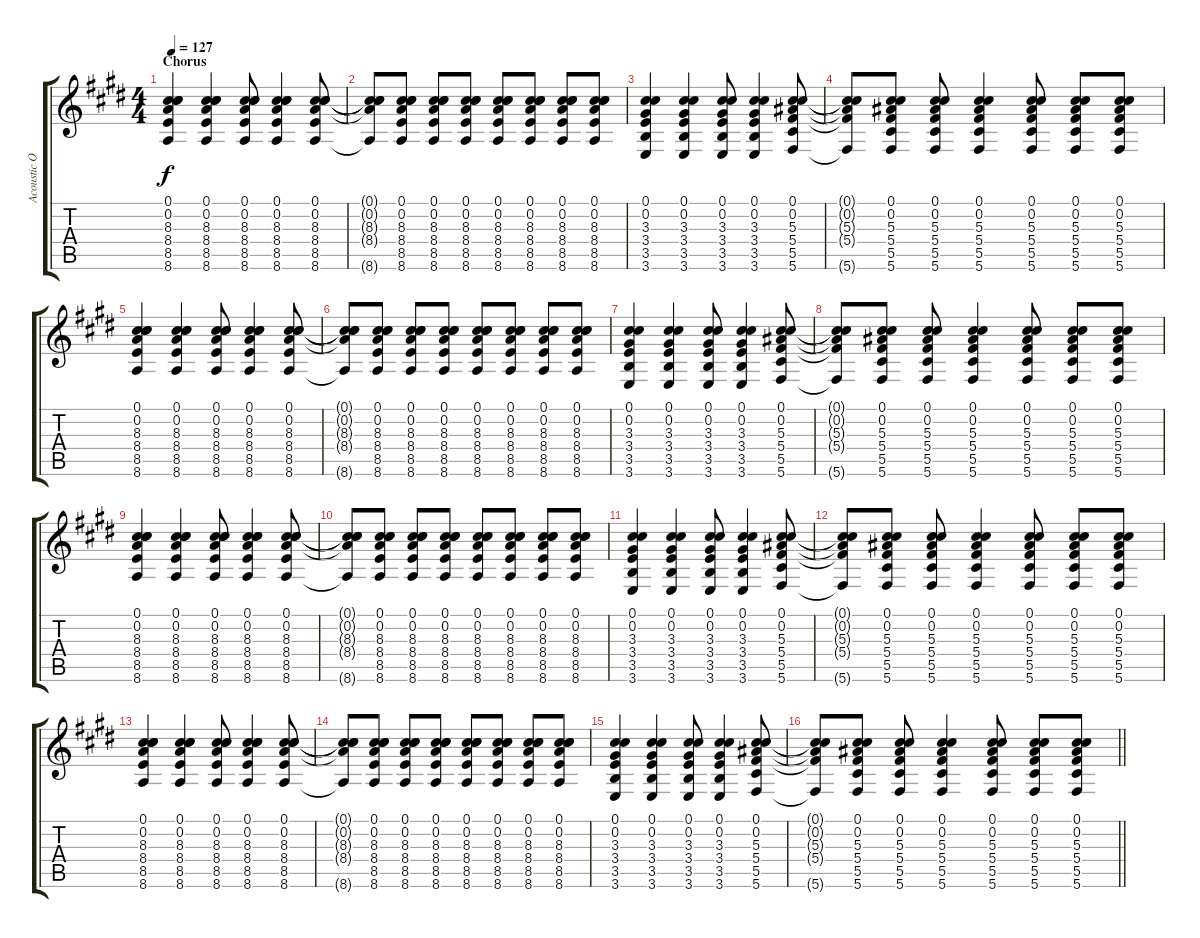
\track ("Acoustic Open C#" "Acoustic O") {instrument acousticguitarsteel}
\staff {score tabs}
\tuning (Db4 Db4 F3 Db3 Ab2 Db2) {hide}
\ts (4 4)
\section ("" "Chorus")
\tempo 127
\clef g2
\ks e
(0.1 0.2 8.3 8.4 8.5 8.6).4{dy f} (0.1 0.2 8.3 8.4 8.5 8.6).4 (0.1 0.2 8.3 8.4 8.5 8.6).8 (0.1 0.2 8.3 8.4 8.5 8.6).4 (0.1 0.2 8.3 8.4 8.5 8.6).8 |
(0.1{t} 0.2{t} 8.3{t} 8.4{t} 8.6{t}).8 (0.1 0.2 8.3 8.4 8.5 8.6).8 (0.1 0.2 8.3 8.4 8.5 8.6).8 (0.1 0.2 8.3 8.4 8.5 8.6).8 (0.1 0.2 8.3 8.4 8.5 8.6).8 (0.1 0.2 8.3 8.4 8.5 8.6).8 (0.1 0.2 8.3 8.4 8.5 8.6).8 (0.1 0.2 8.3 8.4 8.5 8.6).8 |
(0.1 0.2 3.3 3.4 3.5 3.6).4 (0.1 0.2 3.3 3.4 3.5 3.6).4 (0.1 0.2 3.3 3.4 3.5 3.6).8 (0.1 0.2 3.3 3.4 3.5 3.6).4 (0.1 0.2 5.3 5.4 5.5 5.6).8 |
(0.1{t} 0.2{t} 5.3{t} 5.4{t} 5.6{t}).8 (0.1 0.2 5.3 5.4 5.5 5.6).8 (0.1 0.2 5.3 5.4 5.5 5.6).8 (0.1 0.2 5.3 5.4 5.5 5.6).4 (0.1 0.2 5.3 5.4 5.5 5.6).8 (0.1 0.2 5.3 5.4 5.5 5.6).8 (0.1 0.2 5.3 5.4 5.5 5.6).8 |
(0.1 0.2 8.3 8.4 8.5 8.6).4 (0.1 0.2 8.3 8.4 8.5 8.6).4 (0.1 0.2 8.3 8.4 8.5 8.6).8 (0.1 0.2 8.3 8.4 8.5 8.6).4 (0.1 0.2 8.3 8.4 8.5 8.6).8 |
(0.1{t} 0.2{t} 8.3{t} 8.4{t} 8.6{t}).8 (0.1 0.2 8.3 8.4 8.5 8.6).8 (0.1 0.2 8.3 8.4 8.5 8.6).8 (0.1 0.2 8.3 8.4 8.5 8.6).8 (0.1 0.2 8.3 8.4 8.5 8.6).8 (0.1 0.2 8.3 8.4 8.5 8.6).8 (0.1 0.2 8.3 8.4 8.5 8.6).8 (0.1 0.2 8.3 8.4 8.5 8.6).8 |
(0.1 0.2 3.3 3.4 3.5 3.6).4 (0.1 0.2 3.3 3.4 3.5 3.6).4 (0.1 0.2 3.3 3.4 3.5 3.6).8 (0.1 0.2 3.3 3.4 3.5 3.6).4 (0.1 0.2 5.3 5.4 5.5 5.6).8 |
(0.1{t} 0.2{t} 5.3{t} 5.4{t} 5.6{t}).8 (0.1 0.2 5.3 5.4 5.5 5.6).8 (0.1 0.2 5.3 5.4 5.5 5.6).8 (0.1 0.2 5.3 5.4 5.5 5.6).4 (0.1 0.2 5.3 5.4 5.5 5.6).8 (0.1 0.2 5.3 5.4 5.5 5.6).8 (0.1 0.2 5.3 5.4 5.5 5.6).8 |
(0.1 0.2 8.3 8.4 8.5 8.6).4 (0.1 0.2 8.3 8.4 8.5 8.6).4 (0.1 0.2 8.3 8.4 8.5 8.6).8 (0.1 0.2 8.3 8.4 8.5 8.6).4 (0.1 0.2 8.3 8.4 8.5 8.6).8 |
(0.1{t} 0.2{t} 8.3{t} 8.4{t} 8.6{t}).8 (0.1 0.2 8.3 8.4 8.5 8.6).8 (0.1 0.2 8.3 8.4 8.5 8.6).8 (0.1 0.2 8.3 8.4 8.5 8.6).8 (0.1 0.2 8.3 8.4 8.5 8.6).8 (0.1 0.2 8.3 8.4 8.5 8.6).8 (0.1 0.2 8.3 8.4 8.5 8.6).8 (0.1 0.2 8.3 8.4 8.5 8.6).8 |
(0.1 0.2 3.3 3.4 3.5 3.6).4 (0.1 0.2 3.3 3.4 3.5 3.6).4 (0.1 0.2 3.3 3.4 3.5 3.6).8 (0.1 0.2 3.3 3.4 3.5 3.6).4 (0.1 0.2 5.3 5.4 5.5 5.6).8 |
(0.1{t} 0.2{t} 5.3{t} 5.4{t} 5.6{t}).8 (0.1 0.2 5.3 5.4 5.5 5.6).8 (0.1 0.2 5.3 5.4 5.5 5.6).8 (0.1 0.2 5.3 5.4 5.5 5.6).4 (0.1 0.2 5.3 5.4 5.5 5.6).8 (0.1 0.2 5.3 5.4 5.5 5.6).8 (0.1 0.2 5.3 5.4 5.5 5.6).8 |
(0.1 0.2 8.3 8.4 8.5 8.6).4 (0.1 0.2 8.3 8.4 8.5 8.6).4 (0.1 0.2 8.3 8.4 8.5 8.6).8 (0.1 0.2 8.3 8.4 8.5 8.6).4 (0.1 0.2 8.3 8.4 8.5 8.6).8 |
(0.1{t} 0.2{t} 8.3{t} 8.4{t} 8.6{t}).8 (0.1 0.2 8.3 8.4 8.5 8.6).8 (0.1 0.2 8.3 8.4 8.5 8.6).8 (0.1 0.2 8.3 8.4 8.5 8.6).8 (0.1 0.2 8.3 8.4 8.5 8.6).8 (0.1 0.2 8.3 8.4 8.5 8.6).8 (0.1 0.2 8.3 8.4 8.5 8.6).8 (0.1 0.2 8.3 8.4 8.5 8.6).8 |
(0.1 0.2 3.3 3.4 3.5 3.6).4 (0.1 0.2 3.3 3.4 3.5 3.6).4 (0.1 0.2 3.3 3.4 3.5 3.6).8 (0.1 0.2 3.3 3.4 3.5 3.6).4 (0.1 0.2 5.3 5.4 5.5 5.6).8 |
\barLineRight lightlight
(0.1{t} 0.2{t} 5.3{t} 5.4{t} 5.6{t}).8 (0.1 0.2 5.3 5.4 5.5 5.6).8 (0.1 0.2 5.3 5.4 5.5 5.6).8 (0.1 0.2 5.3 5.4 5.5 5.6).4 (0.1 0.2 5.3 5.4 5.5 5.6).8 (0.1 0.2 5.3 5.4 5.5 5.6).8 (0.1 0.2 5.3 5.4 5.5 5.6).8
